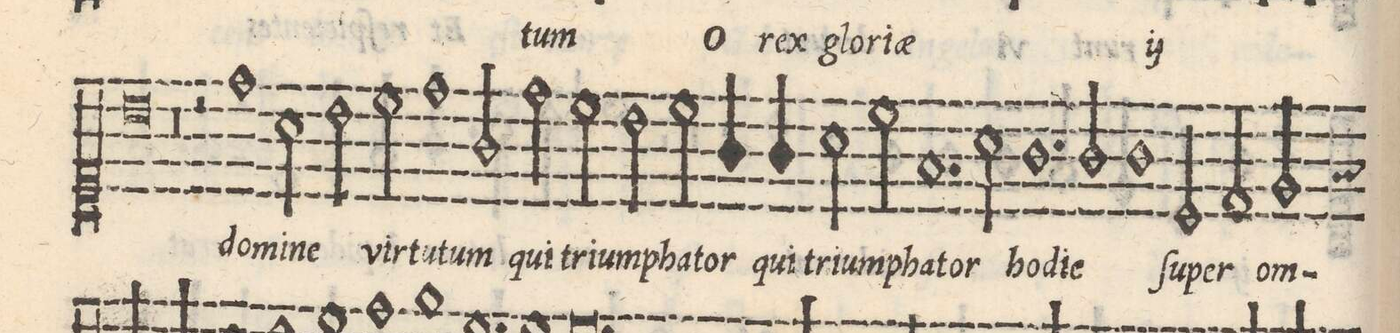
**kern	**text
*I"CANTVS	*
*clefC1	*
*k[]	*
*met(C|)	*
*M2/1	*
0b	-ae
*	*Xij
=17-	=17-
0r	.
=18-	=18-
2r	.
1dd	do-
2a\	-mi-
=19-	=19-
2b\	-ne
2cc\	vir-
1dd	-tu-
=20-	=20-
2g/	-tum
2dd\	qui
2cc\	tri-
2b\	-um-
=21-	=21-
2cc\	-pha-
4g/	-tor
4g/	qui
2a\	tri-
2cc\	-um-
=22-	=22-
1.fny	-pha-
2a\	-tor
=23-	=23-
1.g	ho-
2g/	-di-
=24-	=24-
1g	-e
2c/	ſu-
2d/	-per
=25-	=25-
2e/	om-
*custos:f	*
*-	*-
